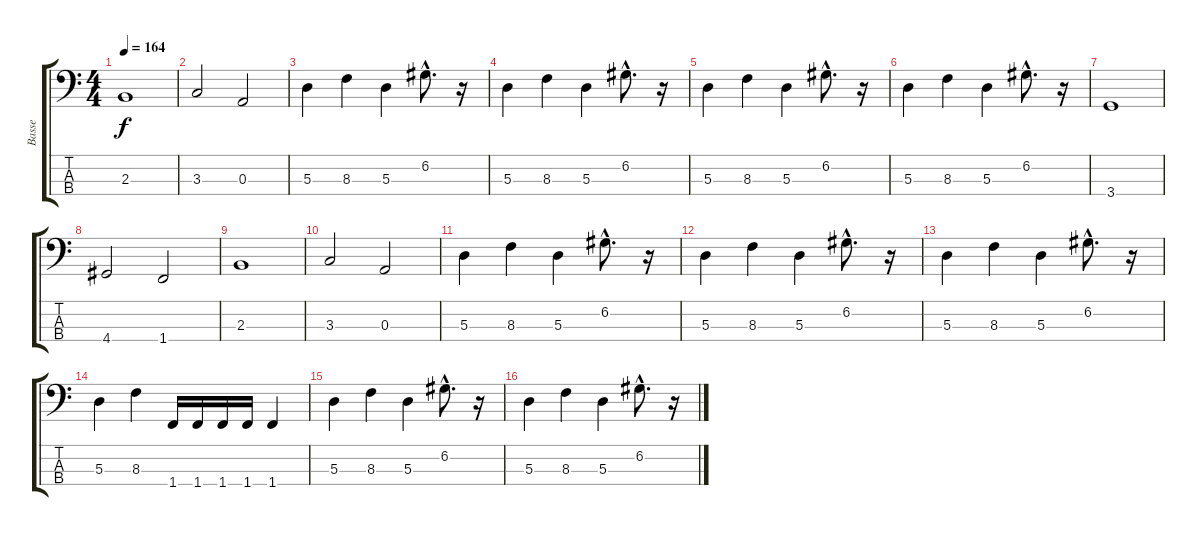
\track ("Basse" "Basse") {instrument electricbassfinger}
\staff {score tabs}
\tuning (G2 D2 A1 E1) {hide}
\ts (4 4)
\tempo 164
\clef f4
\ks c
2.3.1{dy f} |
3.3.2 0.3.2 |
5.3.4 8.3.4 5.3.4 6.2{hac}.8{d} r.16 |
5.3.4 8.3.4 5.3.4 6.2{hac}.8{d} r.16 |
5.3.4 8.3.4 5.3.4 6.2{hac}.8{d} r.16 |
5.3.4 8.3.4 5.3.4 6.2{hac}.8{d} r.16 |
3.4.1 |
4.4.2 1.4.2 |
2.3.1 |
3.3.2 0.3.2 |
5.3.4 8.3.4 5.3.4 6.2{hac}.8{d} r.16 |
5.3.4 8.3.4 5.3.4 6.2{hac}.8{d} r.16 |
5.3.4 8.3.4 5.3.4 6.2{hac}.8{d} r.16 |
5.3.4 8.3.4 1.4.16 1.4.16 1.4.16 1.4.16 1.4.4 |
5.3.4 8.3.4 5.3.4 6.2{hac}.8{d} r.16 |
5.3.4 8.3.4 5.3.4 6.2{hac}.8{d} r.16
